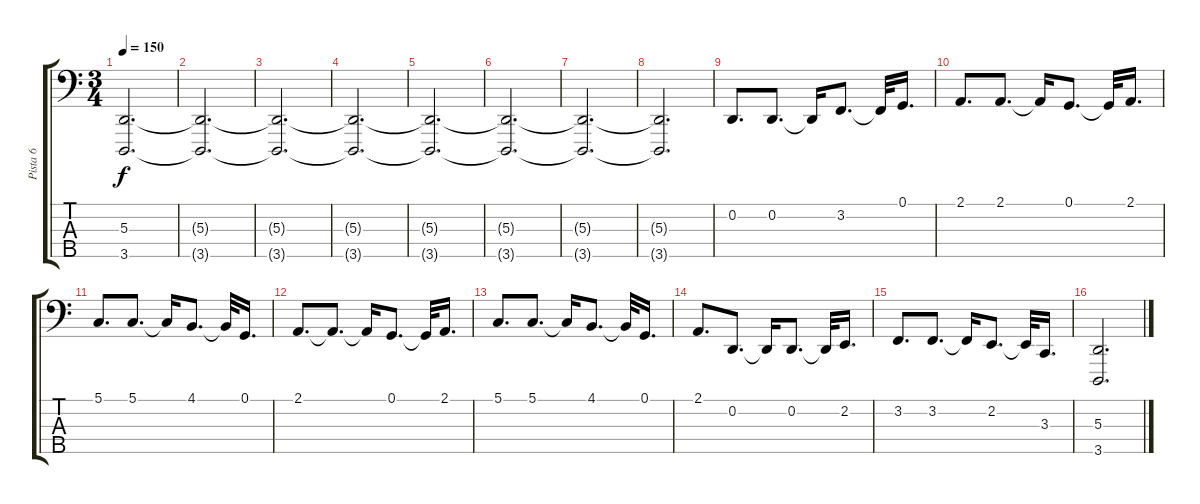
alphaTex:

\track ("Pista 6" "Pista 6") {instrument stringensemble1}
\staff {score tabs}
\tuning (G2 D2 A1 E1 B0) {hide}
\ts (3 4)
\tempo 150
\clef f4
\ks c
(5.3 3.5).2{d dy f} |
(5.3{t} 3.5{t}).2{d} |
(5.3{t} 3.5{t}).2{d} |
(5.3{t} 3.5{t}).2{d} |
(5.3{t} 3.5{t}).2{d} |
(5.3{t} 3.5{t}).2{d} |
(5.3{t} 3.5{t}).2{d} |
(5.3{t} 3.5{t}).2{d} |
0.2.8{d} 0.2.8{d} 0.2{t}.16 3.2.8{d} 3.2{t}.32 0.1.16{d} |
2.1.8{d} 2.1.8{d} 2.1{t}.16 0.1.8{d} 0.1{t}.32 2.1.16{d} |
5.1.8{d} 5.1.8{d} 5.1{t}.16 4.1.8{d} 4.1{t}.32 0.1.16{d} |
2.1.8{d} 2.1{t}.8{d} 2.1{t}.16 0.1.8{d} 0.1{t}.32 2.1.16{d} |
5.1.8{d} 5.1.8{d} 5.1{t}.16 4.1.8{d} 4.1{t}.32 0.1.16{d} |
2.1.8{d} 0.2.8{d} 0.2{t}.16 0.2.8{d} 0.2{t}.32 2.2.16{d} |
3.2.8{d} 3.2.8{d} 3.2{t}.16 2.2.8{d} 2.2{t}.32 3.3.16{d} |
(5.3 3.5).2{d}
